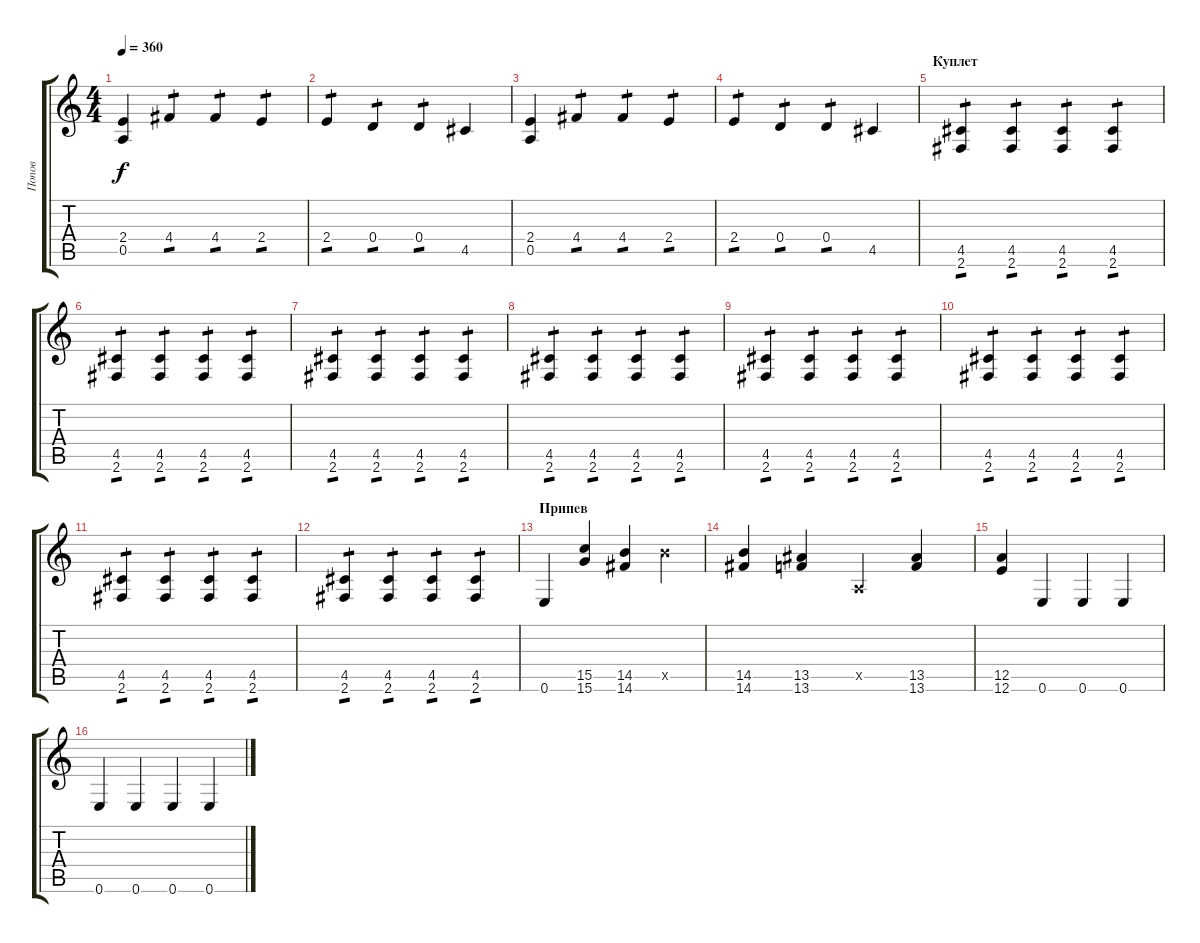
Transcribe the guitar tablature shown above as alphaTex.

\track ("Попов" "Попов") {instrument overdrivenguitar}
\staff {score tabs}
\tuning (E4 B3 G3 D3 A2 E2) {hide}
\ts (4 4)
\tempo 360
\clef g2
\ks c
(2.4 0.5).4{dy f} 4.4.4{tp 1} 4.4.4{tp 1} 2.4.4{tp 1} |
2.4.4{tp 1} 0.4.4{tp 1} 0.4.4{tp 1} 4.5.4 |
(2.4 0.5).4 4.4.4{tp 1} 4.4.4{tp 1} 2.4.4{tp 1} |
2.4.4{tp 1} 0.4.4{tp 1} 0.4.4{tp 1} 4.5.4 |
\section ("" "Куплет")
(4.5 2.6).4{tp 1} (4.5 2.6).4{tp 1} (4.5 2.6).4{tp 1} (4.5 2.6).4{tp 1} |
(4.5 2.6).4{tp 1} (4.5 2.6).4{tp 1} (4.5 2.6).4{tp 1} (4.5 2.6).4{tp 1} |
(4.5 2.6).4{tp 1} (4.5 2.6).4{tp 1} (4.5 2.6).4{tp 1} (4.5 2.6).4{tp 1} |
(4.5 2.6).4{tp 1} (4.5 2.6).4{tp 1} (4.5 2.6).4{tp 1} (4.5 2.6).4{tp 1} |
(4.5 2.6).4{tp 1} (4.5 2.6).4{tp 1} (4.5 2.6).4{tp 1} (4.5 2.6).4{tp 1} |
(4.5 2.6).4{tp 1} (4.5 2.6).4{tp 1} (4.5 2.6).4{tp 1} (4.5 2.6).4{tp 1} |
(4.5 2.6).4{tp 1} (4.5 2.6).4{tp 1} (4.5 2.6).4{tp 1} (4.5 2.6).4{tp 1} |
(4.5 2.6).4{tp 1} (4.5 2.6).4{tp 1} (4.5 2.6).4{tp 1} (4.5 2.6).4{tp 1} |
\section ("" "Припев")
0.6.4 (15.5 15.6).4 (14.5 14.6).4 14.5{x}.4 |
(14.5 14.6).4 (13.5 13.6).4 0.5{x}.4 (13.5 13.6).4 |
(12.5 12.6).4 0.6.4 0.6.4 0.6.4 |
0.6.4 0.6.4 0.6.4 0.6.4
